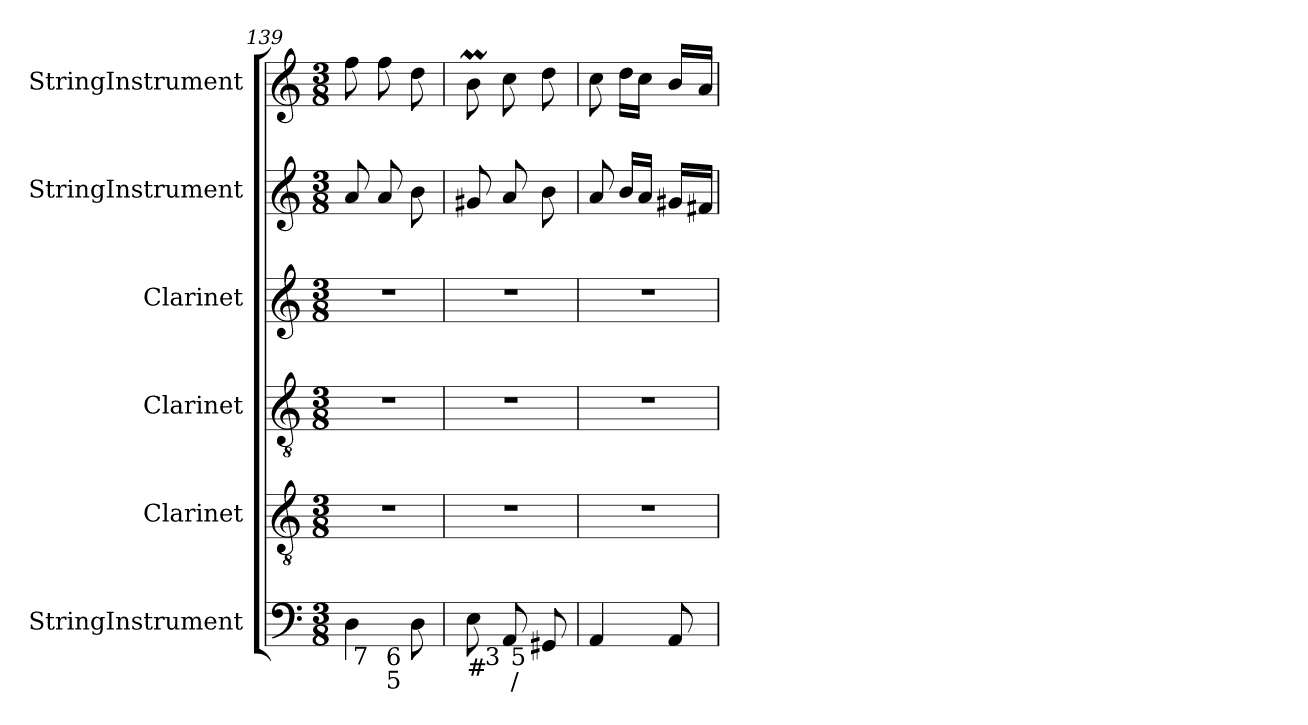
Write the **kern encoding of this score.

**kern	**kern	**kern	**kern	**kern	**kern
*part6	*part5	*part4	*part3	*part2	*part1
*staff6	*staff5	*staff4	*staff3	*staff2	*staff1
*I"StringInstrument	*I"Clarinet	*I"Clarinet	*I"Clarinet	*I"StringInstrument	*I"StringInstrument
*I'Str	*I'Cl	*I'Cl	*I'Cl	*I'Str	*I'Str
*clefF4	*clefGv2	*clefGv2	*clefG2	*clefG2	*clefG2
*	*ITrd1c2	*ITrd1c2	*ITrd1c2	*	*
*k[]	*k[b-e-]	*k[b-e-]	*k[b-e-]	*k[]	*k[]
*C:	*B-:	*B-:	*B-:	*C:	*C:
*M3/8	*M3/8	*M3/8	*M3/8	*M3/8	*M3/8
=139	=139	=139	=139	=139	=139
*^	*	*	*	*	*
*	*^	*	*	*	*	*
4D\	64ryy	8ryy	4.r	4.r	4.r	8a/	8ff\
!	!LO:TX:b:t=7	!	!	!	!	!	!
.	4ryy	.	.	.	.	.	.
.	.	64ryy	.	.	.	8a/	8ff\
!	!	!LO:TX:b:t=6\n5	!	!	!	!	!
.	.	8...ryy	.	.	.	.	.
8D\	.	.	.	.	.	8b\	8dd\
.	16..ryy	.	.	.	.	.	.
=140	=140	=140	=140	=140	=140	=140	=140
!LO:TX:b:t=#	!	!	!	!	!	!	!
8E\	16ryy	8ryy	4.r	4.r	4.r	8g#X/	8bm\
!	!LO:TX:b:t=3	!	!	!	!	!	!
.	4ryy	.	.	.	.	.	.
8AA/	.	64ryy	.	.	.	8a/	8cc\
!	!	!LO:TX:b:t=5	!	!	!	!	!
!	!	!LO:TX:b:t=/	!	!	!	!	!
.	.	8...ryy	.	.	.	.	.
8GG#X/	.	.	.	.	.	8b\	8dd\
.	16ryy	.	.	.	.	.	.
*v	*v	*v	*	*	*	*	*
=141	=141	=141	=141	=141	=141
4AA/	4.r	4.r	4.r	8a/	8cc\
.	.	.	.	16b/LL	16dd\LL
.	.	.	.	16a/JJ	16cc\JJ
8AA/	.	.	.	16g#X/LL	16b/LL
.	.	.	.	16f#X/JJ	16a/JJ
=	=	=	=	=	=
*-	*-	*-	*-	*-	*-
